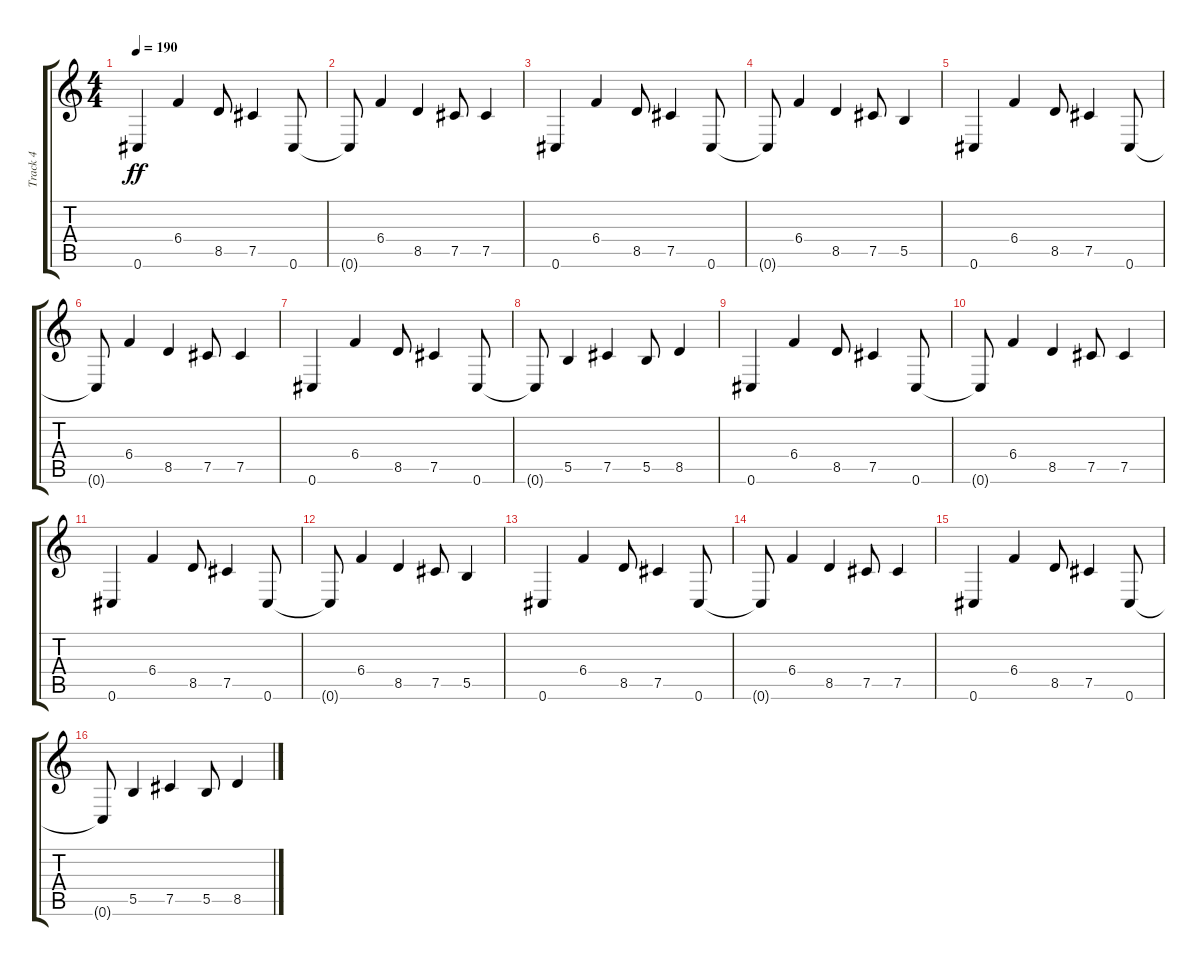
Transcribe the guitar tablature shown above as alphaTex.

\track ("Track 4" "Track 4") {instrument distortionguitar}
\staff {score tabs}
\tuning (Db4 Ab3 E3 B2 Gb2 Db2) {hide}
\ts (4 4)
\tempo 190
\clef g2
\ks c
0.6.4{dy ff} 6.4.4 8.5.8 7.5.4 0.6.8 |
0.6{t}.8 6.4.4 8.5.4 7.5.8 7.5.4 |
0.6.4 6.4.4 8.5.8 7.5.4 0.6.8 |
0.6{t}.8 6.4.4 8.5.4 7.5.8 5.5.4 |
0.6.4 6.4.4 8.5.8 7.5.4 0.6.8 |
0.6{t}.8 6.4.4 8.5.4 7.5.8 7.5.4 |
0.6.4 6.4.4 8.5.8 7.5.4 0.6.8 |
0.6{t}.8 5.5.4 7.5.4 5.5.8 8.5.4 |
0.6.4 6.4.4 8.5.8 7.5.4 0.6.8 |
0.6{t}.8 6.4.4 8.5.4 7.5.8 7.5.4 |
0.6.4 6.4.4 8.5.8 7.5.4 0.6.8 |
0.6{t}.8 6.4.4 8.5.4 7.5.8 5.5.4 |
0.6.4 6.4.4 8.5.8 7.5.4 0.6.8 |
0.6{t}.8 6.4.4 8.5.4 7.5.8 7.5.4 |
0.6.4 6.4.4 8.5.8 7.5.4 0.6.8 |
0.6{t}.8 5.5.4 7.5.4 5.5.8 8.5.4
